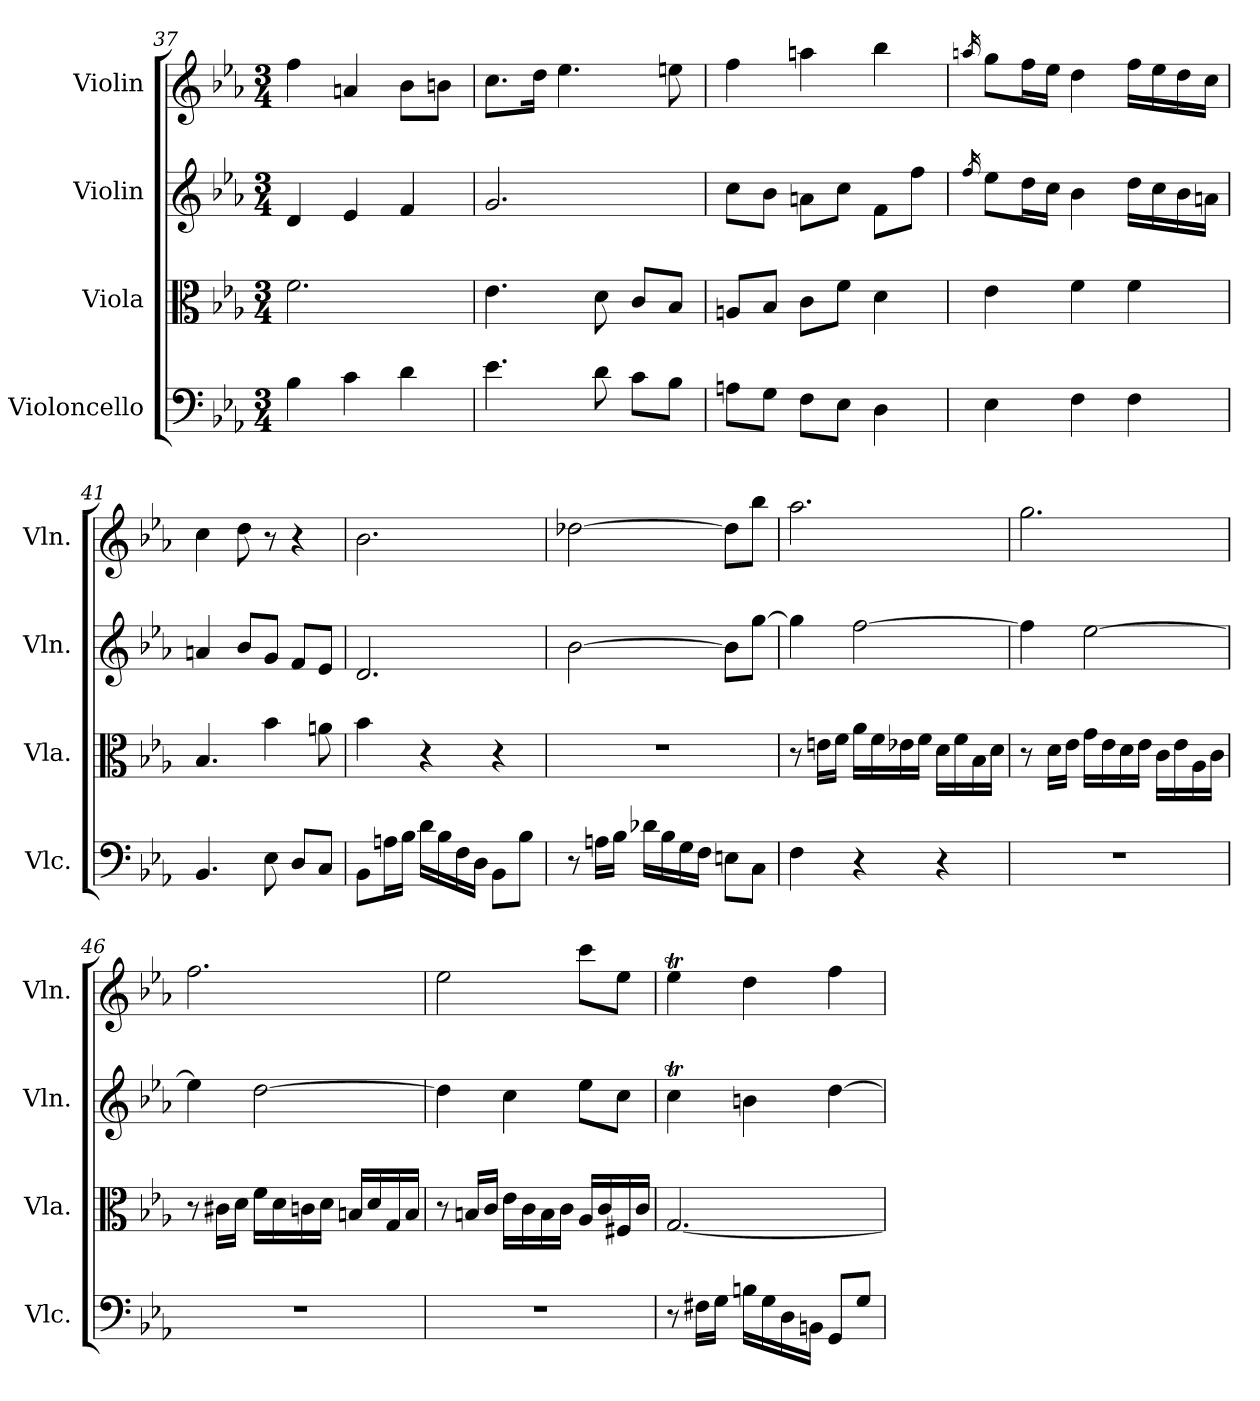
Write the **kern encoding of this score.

**kern	**kern	**kern	**kern
*part4	*part3	*part2	*part1
*staff4	*staff3	*staff2	*staff1
*I"Violoncello	*I"Viola	*I"Violin	*I"Violin
*I'Vlc.	*I'Vla.	*I'Vln.	*I'Vln.
*clefF4	*clefC3	*clefG2	*clefG2
*k[b-e-a-]	*k[b-e-a-]	*k[b-e-a-]	*k[b-e-a-]
*E-:	*E-:	*E-:	*E-:
*M3/4	*M3/4	*M3/4	*M3/4
=37	=37	=37	=37
4B-\	2.f\	4d/	4ff\
4c\	.	4e-/	4an/
4d\	.	4f/	8b-\L
.	.	.	8bn\J
=38	=38	=38	=38
4.e-\	4.e-\	2.g/	8.cc\L
.	.	.	16dd\Jk
.	.	.	4.ee-\
8d\	8d\	.	.
8c\L	8c/L	.	.
8B-\J	8B-/J	.	8een\
=39	=39	=39	=39
8An\L	8An/L	8cc\L	4ff\
8G\J	8B-/J	8b-\J	.
8F\L	8c\L	8an\L	4aan\
8E-\J	8f\J	8cc\J	.
4D\	4d\	8f\L	4bb-\
.	.	8ff\J	.
=40	=40	=40	=40
.	.	16qff/	16qaan/
4E-\	4e-\	8ee-\L	8gg\L
.	.	16dd\L	16ff\L
.	.	16cc\JJ	16ee-\JJ
4F\	4f\	4b-\	4dd\
4F\	4f\	16dd\LL	16ff\LL
.	.	16cc\	16ee-\
.	.	16b-\	16dd\
.	.	16an\JJ	16cc\JJ
=41	=41	=41	=41
4.BB-/	4.B-/	4an/	4cc\
.	.	8b-/L	8dd\
8E-\	4b-\	8g/J	8r
8D/L	.	8f/L	4r
8C/J	8an\	8e-/J	.
=42	=42	=42	=42
8BB-\L	4b-\	2.d/	2.b-\
16An\L	.	.	.
16B-\JJ	.	.	.
16d\LL	4r	.	.
16B-\	.	.	.
16F\	.	.	.
16D\JJ	.	.	.
8BB-\L	4r	.	.
8B-\J	.	.	.
=43	=43	=43	=43
8r	2.r	[2b-\	[2dd-X\
16An\LL	.	.	.
16B-\JJ	.	.	.
16d-X\LL	.	.	.
16B-\	.	.	.
16G\	.	.	.
16F\JJ	.	.	.
8En\L	.	8b-\L]	8dd-\L]
8C\J	.	[8gg\J	8bb-\J
=44	=44	=44	=44
4F\	8r	4gg\]	2.aa-\
.	16en\LL	.	.
.	16f\JJ	.	.
4r	16a-\LL	[2ff\	.
.	16f\	.	.
.	16e-X\	.	.
.	16f\JJ	.	.
4r	16d\LL	.	.
.	16f\	.	.
.	16B-\	.	.
.	16d\JJ	.	.
=45	=45	=45	=45
2.r	8r	4ff\]	2.gg\
.	16d\LL	.	.
.	16e-\JJ	.	.
.	16g\LL	[2ee-\	.
.	16e-\	.	.
.	16d\	.	.
.	16e-\JJ	.	.
.	16c\LL	.	.
.	16e-\	.	.
.	16A-\	.	.
.	16c\JJ	.	.
=46	=46	=46	=46
2.r	8r	4ee-\]	2.ff\
.	16c#X\LL	.	.
.	16d\JJ	.	.
.	16f\LL	[2dd\	.
.	16d\	.	.
.	16cn\	.	.
.	16d\JJ	.	.
.	16Bn/LL	.	.
.	16d/	.	.
.	16G/	.	.
.	16B/JJ	.	.
=47	=47	=47	=47
2.r	8r	4dd\]	2ee-\
.	16Bn/LL	.	.
.	16c/JJ	.	.
.	16e-\LL	4cc\	.
.	16c\	.	.
.	16B\	.	.
.	16c\JJ	.	.
.	16A-/LL	8ee-\L	8ccc\L
.	16c/	.	.
.	16F#X/	8cc\J	8ee-\J
.	16c/JJ	.	.
=48	=48	=48	=48
8r	[2.G/	4ccT\	4ee-T\
16F#X\LL	.	.	.
16G\JJ	.	.	.
16Bn\LL	.	4bn\	4dd\
16G\	.	.	.
16D\	.	.	.
16BBn\JJ	.	.	.
8GG/L	.	[4dd\	4ff\
8G/J	.	.	.
=	=	=	=
*-	*-	*-	*-
